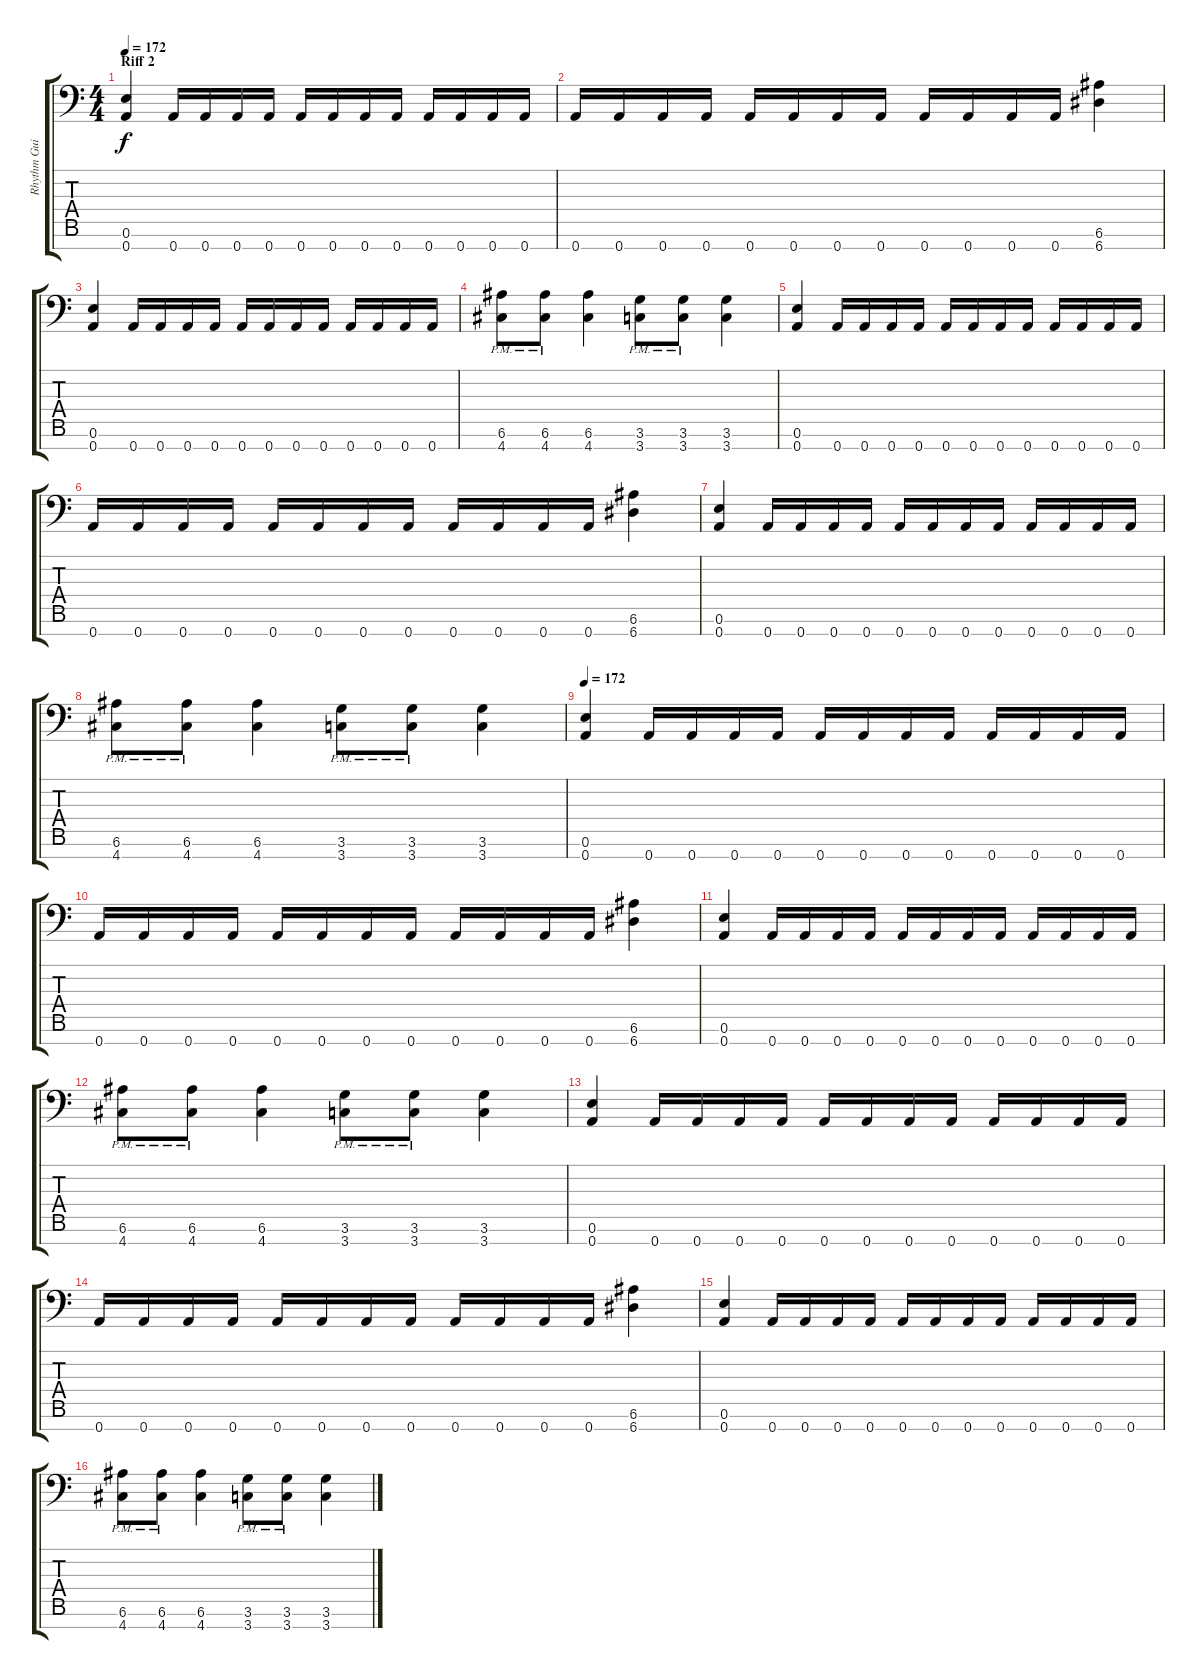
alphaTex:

\track ("Rhythm Guitar R" "Rhythm Gui") {instrument distortionguitar}
\staff {score tabs}
\tuning (E4 B3 G3 D3 A2 E2 A1) {hide}
\ts (4 4)
\section ("" "Riff 2")
\tempo 172
\clef f4
\ks c
(0.6 0.7).4{dy f} 0.7.16 0.7.16 0.7.16 0.7.16 0.7.16 0.7.16 0.7.16 0.7.16 0.7.16 0.7.16 0.7.16 0.7.16 |
0.7.16 0.7.16 0.7.16 0.7.16 0.7.16 0.7.16 0.7.16 0.7.16 0.7.16 0.7.16 0.7.16 0.7.16 (6.6 6.7).4 |
(0.6 0.7).4 0.7.16 0.7.16 0.7.16 0.7.16 0.7.16 0.7.16 0.7.16 0.7.16 0.7.16 0.7.16 0.7.16 0.7.16 |
(6.6{pm} 4.7{pm}).8 (6.6{pm} 4.7{pm}).8 (6.6 4.7).4 (3.6{pm} 3.7{pm}).8 (3.6{pm} 3.7{pm}).8 (3.6 3.7).4 |
(0.6 0.7).4 0.7.16 0.7.16 0.7.16 0.7.16 0.7.16 0.7.16 0.7.16 0.7.16 0.7.16 0.7.16 0.7.16 0.7.16 |
0.7.16 0.7.16 0.7.16 0.7.16 0.7.16 0.7.16 0.7.16 0.7.16 0.7.16 0.7.16 0.7.16 0.7.16 (6.6 6.7).4 |
(0.6 0.7).4 0.7.16 0.7.16 0.7.16 0.7.16 0.7.16 0.7.16 0.7.16 0.7.16 0.7.16 0.7.16 0.7.16 0.7.16 |
(6.6{pm} 4.7{pm}).8 (6.6{pm} 4.7{pm}).8 (6.6 4.7).4 (3.6{pm} 3.7{pm}).8 (3.6{pm} 3.7{pm}).8 (3.6 3.7).4 |
\tempo 172
(0.6 0.7).4 0.7.16 0.7.16 0.7.16 0.7.16 0.7.16 0.7.16 0.7.16 0.7.16 0.7.16 0.7.16 0.7.16 0.7.16 |
0.7.16 0.7.16 0.7.16 0.7.16 0.7.16 0.7.16 0.7.16 0.7.16 0.7.16 0.7.16 0.7.16 0.7.16 (6.6 6.7).4 |
(0.6 0.7).4 0.7.16 0.7.16 0.7.16 0.7.16 0.7.16 0.7.16 0.7.16 0.7.16 0.7.16 0.7.16 0.7.16 0.7.16 |
(6.6{pm} 4.7{pm}).8 (6.6{pm} 4.7{pm}).8 (6.6 4.7).4 (3.6{pm} 3.7{pm}).8 (3.6{pm} 3.7{pm}).8 (3.6 3.7).4 |
(0.6 0.7).4 0.7.16 0.7.16 0.7.16 0.7.16 0.7.16 0.7.16 0.7.16 0.7.16 0.7.16 0.7.16 0.7.16 0.7.16 |
0.7.16 0.7.16 0.7.16 0.7.16 0.7.16 0.7.16 0.7.16 0.7.16 0.7.16 0.7.16 0.7.16 0.7.16 (6.6 6.7).4 |
(0.6 0.7).4 0.7.16 0.7.16 0.7.16 0.7.16 0.7.16 0.7.16 0.7.16 0.7.16 0.7.16 0.7.16 0.7.16 0.7.16 |
(6.6{pm} 4.7{pm}).8 (6.6{pm} 4.7{pm}).8 (6.6 4.7).4 (3.6{pm} 3.7{pm}).8 (3.6{pm} 3.7{pm}).8 (3.6 3.7).4
